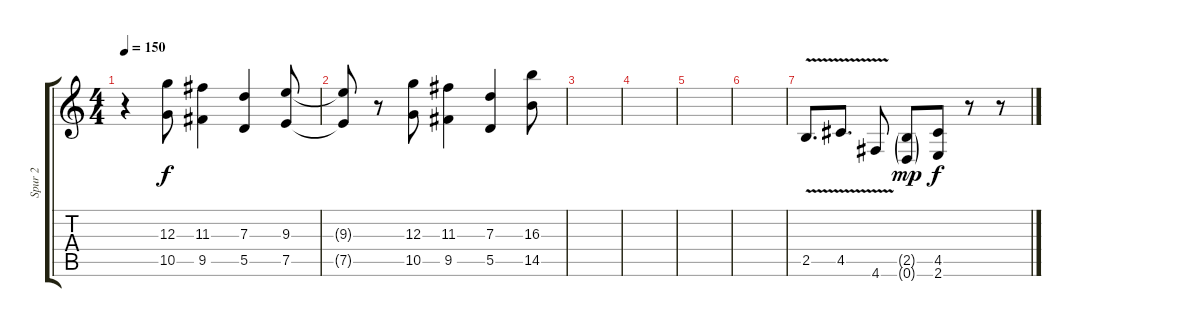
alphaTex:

\track ("Spur 2" "Spur 2") {instrument distortionguitar}
\staff {score tabs}
\tuning (E4 B3 G3 D3 A2 D2) {hide}
\ts (4 4)
\tempo 150
\clef g2
\ks c
r.4{dy f} (12.3 10.5).8 (11.3 9.5).4 (7.3 5.5).4 (9.3 7.5).8 |
(9.3{t} 7.5{t}).8 r.8 (12.3 10.5).8 (11.3 9.5).4 (7.3 5.5).4 (16.3 14.5).8 |
|
|
|
|
2.5{v}.8{d} 4.5{v}.8{d} 4.6{v}.8 (2.5{g} 0.6{g}).8{dy mp} (4.5 2.6).8{dy f} r.8 r.8
